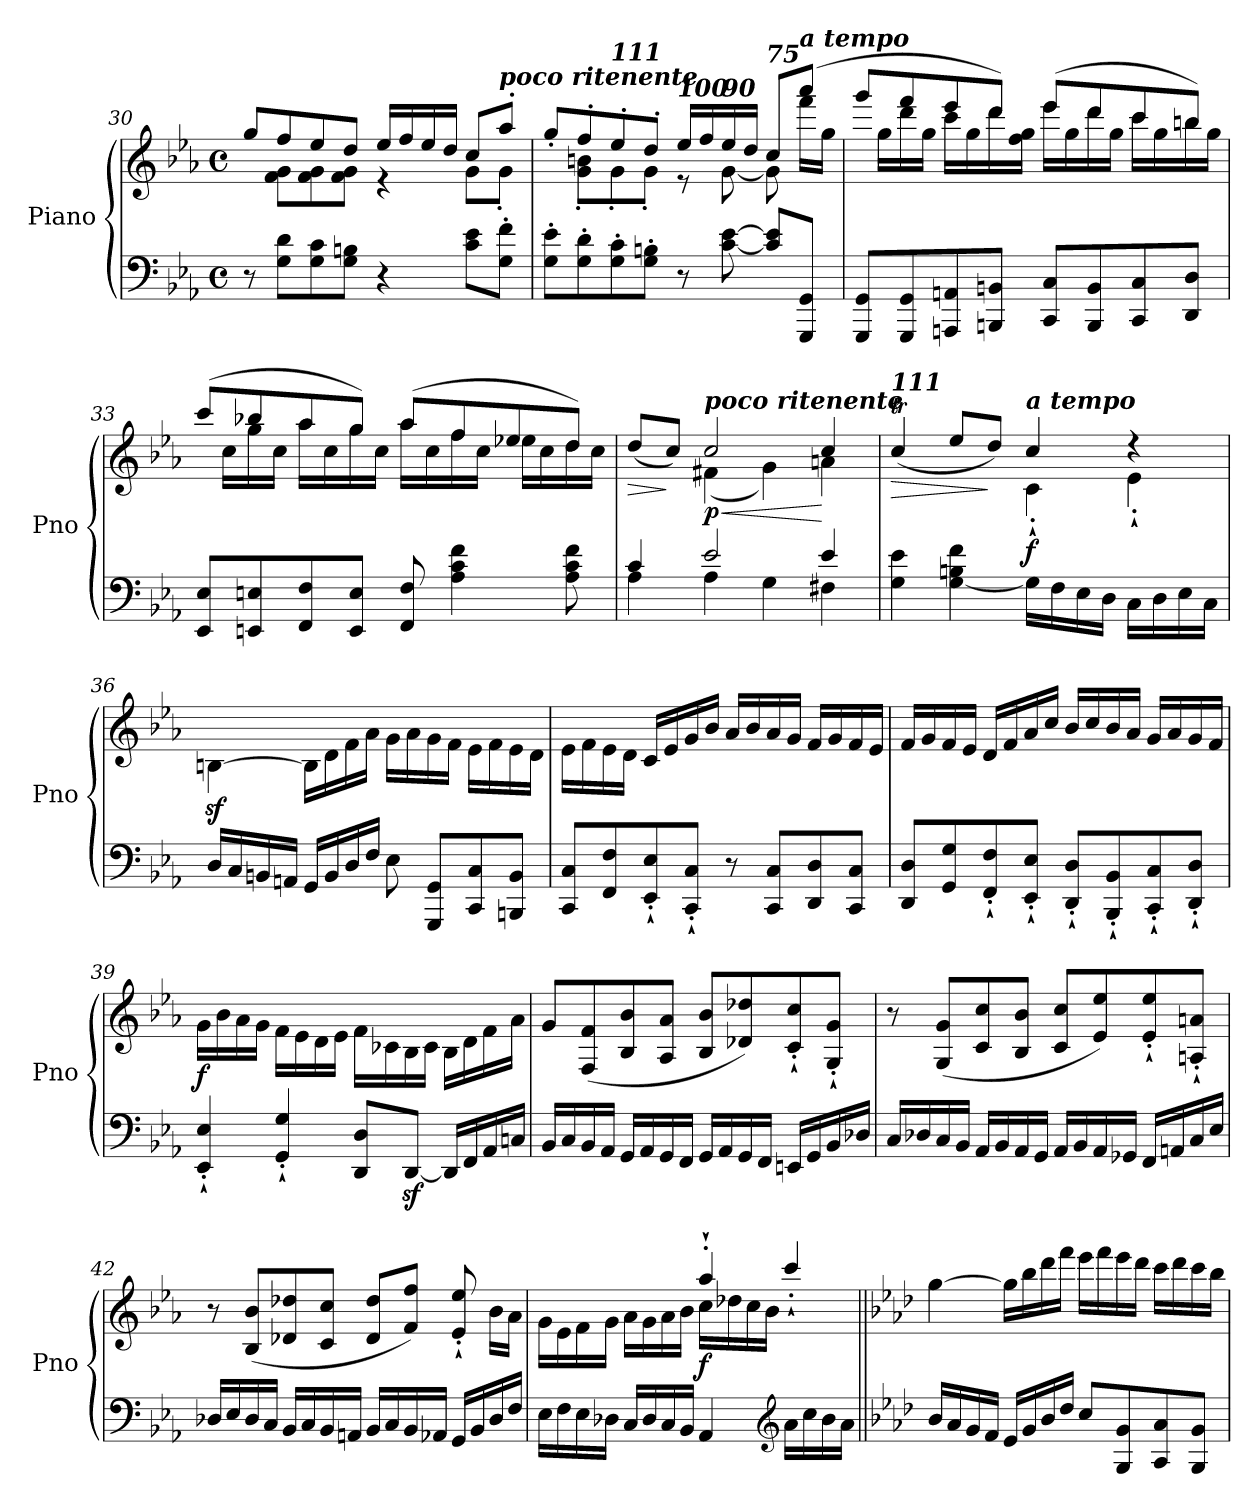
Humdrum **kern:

**kern	**kern	**dynam
*part1	*part1	*part1
*staff2	*staff1	*staff1/2
*I"Piano	*	*
*I'Pno	*	*
*clefF4	*clefG2	*
*k[b-e-a-]	*k[b-e-a-]	*
*M4/4	*M4/4	*
*met(c)	*met(c)	*
=30	=30	=30
*	*^	*
8r	8gg/L	8ryy	.
8G\ 8d\L	8ff/	8f\ 8g\L	.
8G\ 8c\	8ee-/	8f\ 8g\	.
8G\ 8Bn\J	8dd/J	8f\ 8g\J	.
4r	16ee-/LL	4r	.
.	16ff/	.	.
.	16ee-/	.	.
.	16dd/JJ	.	.
8c\ 8e-\L	8cc/L	8g\L	.
!	!LO:TX:a:Bi:t=poco ritenente	!	!
8G\' 8f\'J	8aa-'/J	8g'\J	.
=31	=31	=31	=31
8G\' 8e-\'L	8gg'/L	8ryy	.
8G\' 8d\'	8ff'/	8g\' 8bn\'L	.
!	!LO:TX:a:Bi:t=111	!	!
8G\' 8c\'	8ee-'/	8g'\	.
8G\' 8Bn\'J	8dd'/J	8g'\J	.
!	!LO:TX:a:Bi:t=100	!	!
8r	16ee-/LL	8r	.
.	16ff/	.	.
!	!LO:TX:a:Bi:t=90	!	!
[8c\ [8e-\	16ee-/	[8g\	.
.	16dd/JJ	.	.
!	!LO:TX:a:Bi:t=75	!	!
8c/] 8e-/]L	8cc/L	8g\]	.
!	!LO:TX:a:Bi:t=a tempo	!	!
8GGG/ 8GG/J	(>8aaa-/J	16fff\LL	.
.	.	16gg\JJ	.
!!LO:LB:g=z	!!
=32	=32	=32	=32
8GGG/ 8GG/L	8ggg/L	16ryy	.
.	.	16gg\LL	.
8GGG/ 8GG/	8fff/	16ddd\	.
.	.	16gg\JJ	.
8AAAn/ 8AAn/	8eee-/	16ccc\LL	.
.	.	16gg\	.
8BBBn/ 8BBn/J	8ddd/J)	16ddd\	.
.	.	16ff\ 16gg\JJ	.
8CC/ 8C/L	(>8eee-/L	16eee-\LL	.
.	.	16gg\	.
8BBB/ 8BB/	8ddd/	16ddd\	.
.	.	16gg\JJ	.
8CC/ 8C/	8ccc/	16ccc\LL	.
.	.	16gg\	.
8DD/ 8D/J	8bbn/J)	16bb\	.
.	.	16gg\JJ	.
=33	=33	=33	=33
8EE-/ 8E-/L	(>8ccc/L	16ryy	.
.	.	16cc\LL	.
8EEn/ 8En/	8bb-X/	16gg\	.
.	.	16cc\JJ	.
8FF/ 8F/	8aa-/	16aa-\LL	.
.	.	16cc\	.
8EE/ 8E/J	8gg/J)	16gg\	.
.	.	16cc\JJ	.
8FF/ 8F/	(>8aa-/L	16aa-\LL	.
.	.	16cc\	.
4A-\ 4c\ 4f\	8ff/	16ff\	.
.	.	16cc\JJ	.
.	8ee-X/	16ee-\LL	.
.	.	16cc\	.
8A-\ 8c\ 8f\	8dd/J)	16dd\	.
.	.	16cc\JJ	.
=34	=34	=34	=34
*^	*	*	*
!	!	!	!	!LO:HP:b
4c/	4A-\	(>8dd/L	4ryy	>
.	.	8cc/J)	.	]
!	!	!LO:TX:a:Bi:t=poco ritenente	!	!
!	!	!	!	!LO:HP:b
!	!	!	!	!LO:DY:n=1:b
2e-/	4A-\	2cc/	(<4f#X\	< p
.	4G\	.	4g\)	.
4e-/	4F#X\	4cc/	4an\	[
!!LO:LB:g=z	!!
=35	=35	=35	=35	=35
!	!	!LO:TX:a:Bi:t=111	!	!
!	!	!	!	!LO:HP:b
*v	*v	*	*	*
4G\ 4e-\	(>4ccT/	2ryy	>
[4G\ 4Bn\ 4f\	8ee-/L	.	.
.	8dd/J)	.	]
!	!LO:TX:a:Bi:t=a tempo	!	!
!	!	!	!LO:DY:b
16G\LL]	4cc/	4c'`\	f
16F\	.	.	.
16E-\	.	.	.
16D\JJ	.	.	.
16C\LL	4r	4e-'`\	.
16D\	.	.	.
16E-\	.	.	.
16C\JJ	.	.	.
*	*v	*v	*
=36	=36	=36
16D/LL	[4Bnz<\	.
16C/	.	.
16BBn/	.	.
16AAn/JJ	.	.
16GG/LL	16B\LL]	.
16BB/	16d\	.
16D/	16f\	.
16F/JJ	16a-\JJ	.
8E-\	16g\LL	.
.	16a-\	.
8GGG/ 8GG/L	16g\	.
.	16f\JJ	.
8CC/ 8C/	16e-\LL	.
.	16f\	.
8BBBn/ 8BB/J	16e-\	.
.	16d\JJ	.
=37	=37	=37
8CC/ 8C/L	16e-\LL	.
.	16f\	.
8FF/ 8F/	16e-\	.
.	16d\JJ	.
8EE-/'` 8E-/'`	16c/LL	.
.	16e-/	.
8CC/'` 8C/'`J	16g/	.
.	16b-/JJ	.
8r	16a-/LL	.
.	16b-/	.
8CC/ 8C/L	16a-/	.
.	16g/JJ	.
8DD/ 8D/	16f/LL	.
.	16g/	.
8CC/ 8C/J	16f/	.
.	16e-/JJ	.
!!LO:LB:g=z
=38	=38	=38
8DD/ 8D/L	16f/LL	.
.	16g/	.
8GG/ 8G/	16f/	.
.	16e-/JJ	.
8FF/'` 8F/'`	16d/LL	.
.	16f/	.
8EE-/'` 8E-/'`J	16a-/	.
.	16cc/JJ	.
8DD/'` 8D/'`L	16b-/LL	.
.	16cc/	.
8BBB-/'` 8BB-/'`	16b-/	.
.	16a-/JJ	.
8CC/'` 8C/'`	16g/LL	.
.	16a-/	.
8DD/'` 8D/'`J	16g/	.
.	16f/JJ	.
=39	=39	=39
!	!	!LO:DY:b
4EE-/'` 4E-/'`	16g\LL	f
.	16b-\	.
.	16a-\	.
.	16g\JJ	.
4GG/'` 4G/'`	16f\LL	.
.	16e-\	.
.	16d\	.
.	16e-\JJ	.
8DD/ 8D/L	16f\LL	.
.	16c-X\	.
[8DDz</J	16B-\	.
.	16c-\JJ	.
16DD/LL]	16B-\LL	.
16FF/	16d\	.
16AA-/	16f\	.
16Cn/JJ	16a-\JJ	.
!!LO:PB:g=z
=40	=40	=40
16BB-/LL	8g/L	.
16C/	.	.
16BB-/	(<8F/ 8f/	.
16AA-/JJ	.	.
16GG/LL	8B-/ 8b-/	.
16AA-/	.	.
16GG/	8A-/ 8a-/J	.
16FF/JJ	.	.
16GG/LL	8B-/ 8b-/L	.
16AA-/	.	.
16GG/	8d-X/ 8dd-X/)	.
16FF/JJ	.	.
16EEn/LL	8c/'` 8cc/'`	.
16GG/	.	.
16BB-/	8G/'` 8g/'`J	.
16D-X/JJ	.	.
=41	=41	=41
16C/LL	8r	.
16D-X/	.	.
16C/	(<8G/ 8g/L	.
16BB-/JJ	.	.
16AA-/LL	8c/ 8cc/	.
16BB-/	.	.
16AA-/	8B-/ 8b-/J	.
16GG/JJ	.	.
16AA-/LL	8c/ 8cc/L	.
16BB-/	.	.
16AA-/	8e-/ 8ee-/)	.
16GG-X/JJ	.	.
16FF/LL	8e-/'` 8ee-/'`	.
16AAn/	.	.
16C/	8An/'` 8an/'`J	.
16E-/JJ	.	.
!!LO:LB:g=z
=42	=42	=42
16D-X/LL	8r	.
16E-/	.	.
16D-/	(<8B-/ 8b-/L	.
16C/JJ	.	.
16BB-/LL	8d-X/ 8dd-X/	.
16C/	.	.
16BB-/	8c/ 8cc/J	.
16AAn/JJ	.	.
16BB-/LL	8d-/ 8dd-/L	.
16C/	.	.
16BB-/	8f/ 8ff/J)	.
16AA-X/JJ	.	.
16GG/LL	8e-/'` 8ee-/'`	.
16BB-/	.	.
16D-/	16b-\LL	.
16F/JJ	16a-\JJ	.
=43	=43	=43
*	*^	*
16E-\LL	16g\LL	2ryy	.
16F\	16e-\	.	.
16E-\	16f\	.	.
16D-X\JJ	16g\JJ	.	.
16C/LL	16a-\LL	.	.
16D-/	16g\	.	.
16C/	16a-\	.	.
16BB-/JJ	16b-\JJ	.	.
!	!	!	!LO:DY:b
4AA-/	4aa-'`/	16cc\LL	f
.	.	16dd-X\	.
.	.	16cc\	.
.	.	16b-\JJ	.
*clefG2	*	*	*
16a-\LL	4ccc'`/	4ryy	.
16cc\	.	.	.
16b-\	.	.	.
16a-\JJ	.	.	.
*	*v	*v	*
!!LO:LB:g=z
=44||	=44||	=44||
*k[b-e-a-d-]	*k[b-e-a-d-]	*
16b-/LL	[4gg\	.
16a-/	.	.
16g/	.	.
16f/JJ	.	.
16e-/LL	16gg\LL]	.
16g/	16bb-\	.
16b-/	16ddd-\	.
16dd-/JJ	16fff\JJ	.
8cc/L	16eee-\LL	.
.	16fff\	.
8G/ 8g/	16eee-\	.
.	16ddd-\JJ	.
8A-/ 8a-/	16ccc\LL	.
.	16ddd-\	.
8G/ 8g/J	16ccc\	.
.	16bb-\JJ	.
=	=	=
*-	*-	*-
